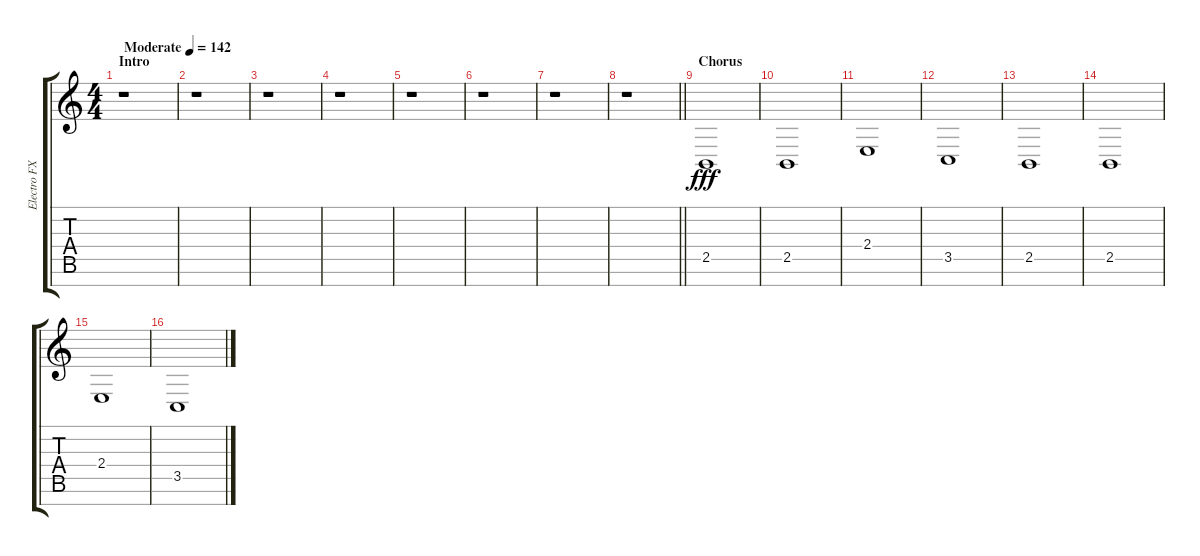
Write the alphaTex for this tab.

\track ("Electro FX Low Arp" "Electro FX") {instrument fx2soundtrack}
\staff {score tabs}
\tuning (E4 B3 G3 D3 A2 E2 B1) {hide}
\ts (4 4)
\section ("" "Intro")
\tempo (142 "Moderate")
\clef g2
\ks c
r.1{dy fff instrument fx2soundtrack} |
r.1 |
r.1 |
r.1 |
r.1 |
r.1 |
r.1 |
\barLineRight lightlight
r.1 |
\section ("" "Chorus")
2.5.1 |
2.5.1 |
2.4.1 |
3.5.1 |
2.5.1 |
2.5.1 |
2.4.1 |
3.5.1
